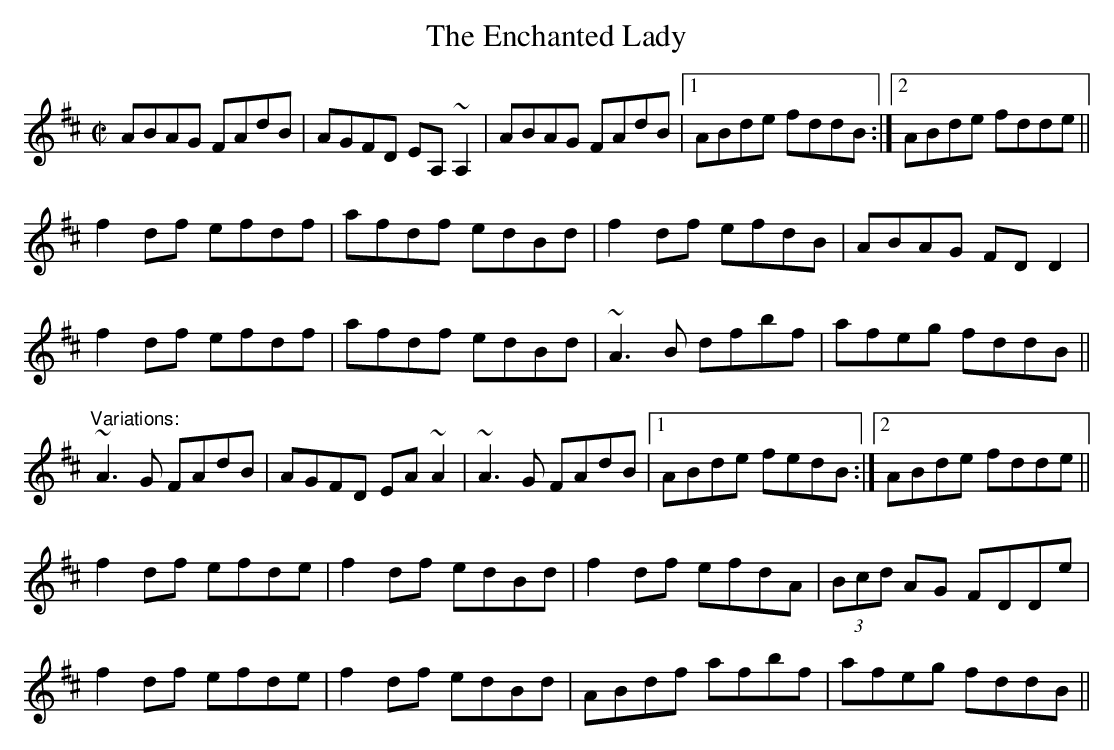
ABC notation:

X:1
T:Enchanted Lady, The
M:C|
K:D
ABAG FAdB|AGFD EA,~A,2|ABAG FAdB|1 ABde fddB:|2 ABde fdde||
f2df efdf|afdf edBd|f2df efdB|ABAG FDD2|
f2df efdf|afdf edBd|~A3B dfbf|afeg fddB||
"Variations:"
~A3G FAdB|AGFD EA~A2|~A3G FAdB|1 ABde fedB:|2 ABde fdde||
f2df efde|f2df edBd|f2df efdA|(3Bcd AG FDDe|
f2df efde|f2df edBd|ABdf afbf|afeg fddB||
